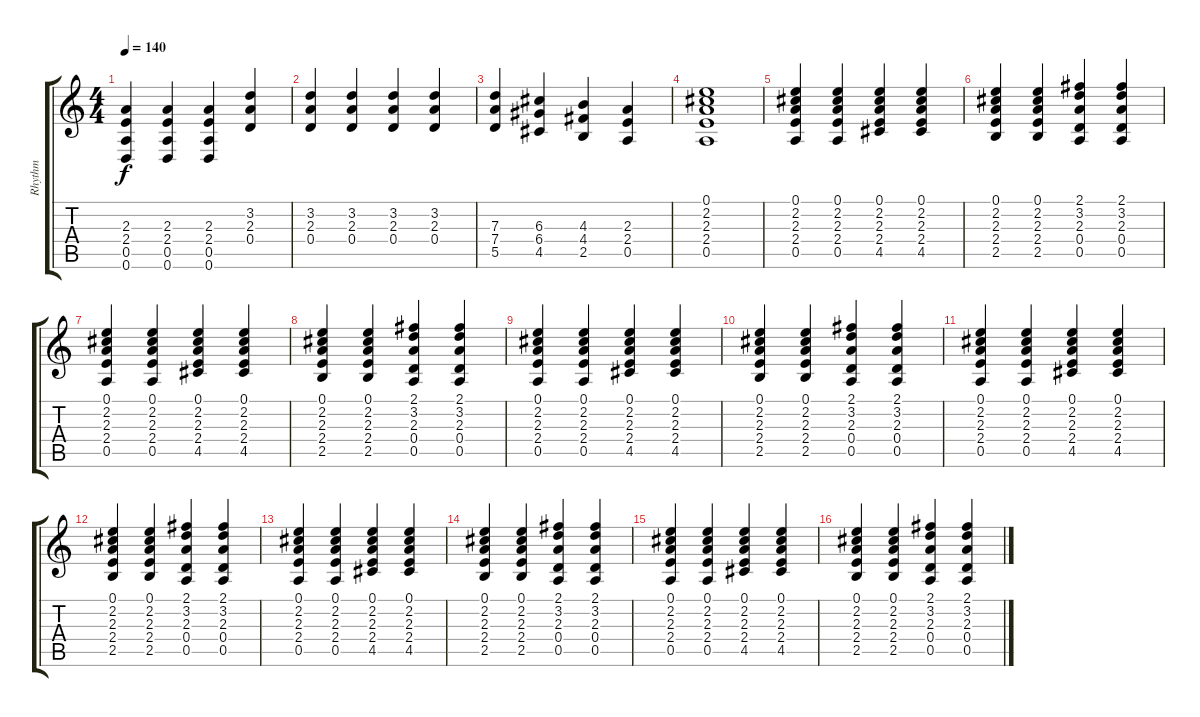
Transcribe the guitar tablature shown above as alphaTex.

\track ("Rhythm" "Rhythm") {instrument acousticguitarsteel}
\staff {score tabs}
\tuning (E4 B3 G3 D3 A2 D2) {hide}
\ts (4 4)
\tempo 140
\clef g2
\ks c
(2.3 2.4 0.5 0.6).4{dy f} (2.3 2.4 0.5 0.6).4 (2.3 2.4 0.5 0.6).4 (3.2 2.3 0.4).4 |
(3.2 2.3 0.4).4 (3.2 2.3 0.4).4 (3.2 2.3 0.4).4 (3.2 2.3 0.4).4 |
(7.3 7.4 5.5).4 (6.3 6.4 4.5).4 (4.3 4.4 2.5).4 (2.3 2.4 0.5).4 |
(0.1 2.2 2.3 2.4 0.5).1 |
(0.1 2.2 2.3 2.4 0.5).4 (0.1 2.2 2.3 2.4 0.5).4 (0.1 2.2 2.3 2.4 4.5).4 (0.1 2.2 2.3 2.4 4.5).4 |
(0.1 2.2 2.3 2.4 2.5).4 (0.1 2.2 2.3 2.4 2.5).4 (2.1 3.2 2.3 0.4 0.5).4 (2.1 3.2 2.3 0.4 0.5).4 |
(0.1 2.2 2.3 2.4 0.5).4 (0.1 2.2 2.3 2.4 0.5).4 (0.1 2.2 2.3 2.4 4.5).4 (0.1 2.2 2.3 2.4 4.5).4 |
(0.1 2.2 2.3 2.4 2.5).4 (0.1 2.2 2.3 2.4 2.5).4 (2.1 3.2 2.3 0.4 0.5).4 (2.1 3.2 2.3 0.4 0.5).4 |
(0.1 2.2 2.3 2.4 0.5).4 (0.1 2.2 2.3 2.4 0.5).4 (0.1 2.2 2.3 2.4 4.5).4 (0.1 2.2 2.3 2.4 4.5).4 |
(0.1 2.2 2.3 2.4 2.5).4 (0.1 2.2 2.3 2.4 2.5).4 (2.1 3.2 2.3 0.4 0.5).4 (2.1 3.2 2.3 0.4 0.5).4 |
(0.1 2.2 2.3 2.4 0.5).4 (0.1 2.2 2.3 2.4 0.5).4 (0.1 2.2 2.3 2.4 4.5).4 (0.1 2.2 2.3 2.4 4.5).4 |
(0.1 2.2 2.3 2.4 2.5).4 (0.1 2.2 2.3 2.4 2.5).4 (2.1 3.2 2.3 0.4 0.5).4 (2.1 3.2 2.3 0.4 0.5).4 |
(0.1 2.2 2.3 2.4 0.5).4 (0.1 2.2 2.3 2.4 0.5).4 (0.1 2.2 2.3 2.4 4.5).4 (0.1 2.2 2.3 2.4 4.5).4 |
(0.1 2.2 2.3 2.4 2.5).4 (0.1 2.2 2.3 2.4 2.5).4 (2.1 3.2 2.3 0.4 0.5).4 (2.1 3.2 2.3 0.4 0.5).4 |
(0.1 2.2 2.3 2.4 0.5).4 (0.1 2.2 2.3 2.4 0.5).4 (0.1 2.2 2.3 2.4 4.5).4 (0.1 2.2 2.3 2.4 4.5).4 |
(0.1 2.2 2.3 2.4 2.5).4 (0.1 2.2 2.3 2.4 2.5).4 (2.1 3.2 2.3 0.4 0.5).4 (2.1 3.2 2.3 0.4 0.5).4
